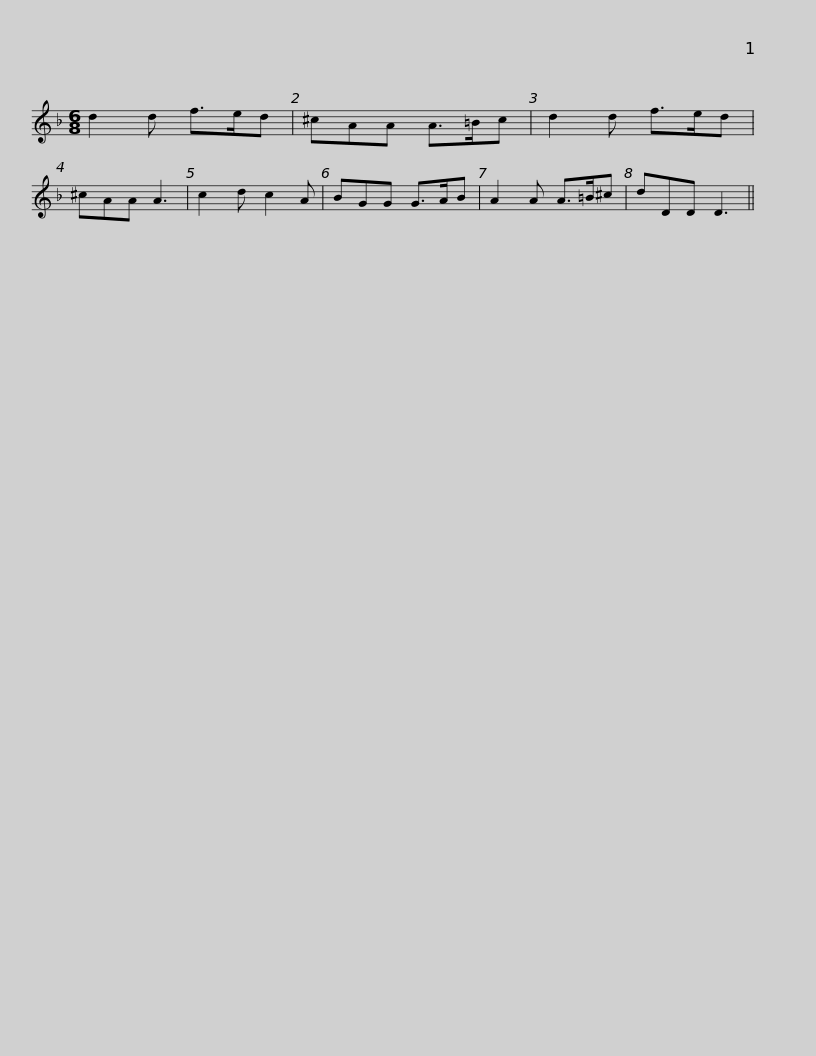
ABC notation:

X:1
L:1/8
M:6/8
I:linebreak $
K:Dmin
V:1 treble
V:1
 d2 d f>ed | ^cAA A>=Bc | d2 d f>ed | ^cAA A3 | c2 d c2 A | %5
 BGG G>AB | A2 A A>=B^c |$ dDD D3 || %8
